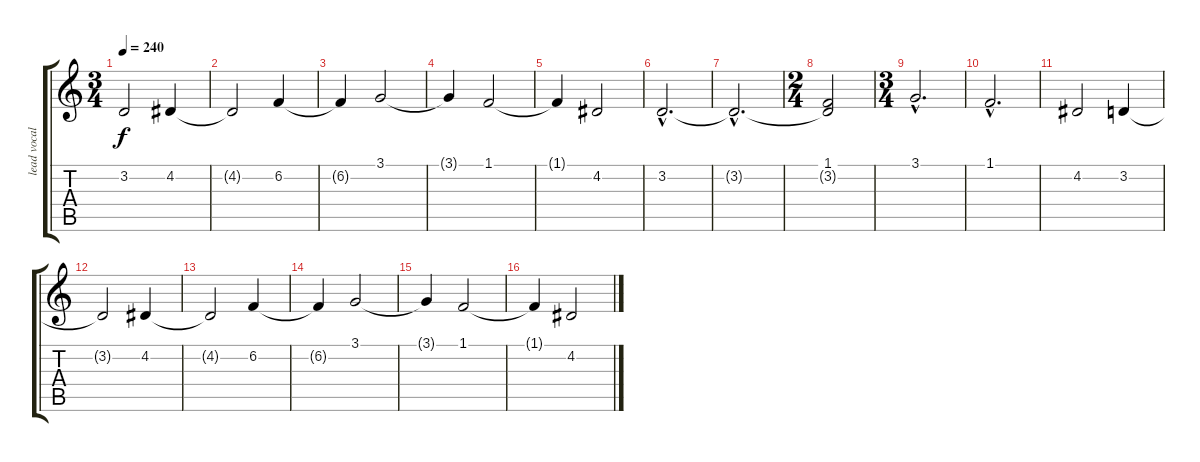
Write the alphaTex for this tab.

\track ("lead vocals(fabio lione)" "lead vocal") {instrument flute}
\staff {score tabs}
\tuning (E4 B3 G3 D3 A2 E2) {hide}
\ts (3 4)
\tempo 240
\clef g2
\ks c
3.2{t}.2{dy f} 4.2.4 |
4.2{t}.2 6.2.4 |
6.2{t}.4 3.1.2 |
3.1{t}.4 1.1.2 |
1.1{t}.4 4.2.2 |
3.2{hac}.2{d} |
3.2{hac t}.2{d} |
\ts (2 4)
(1.1 3.2{t}).2 |
\ts (3 4)
3.1{hac}.2{d} |
1.1{hac}.2{d} |
4.2.2 3.2.4 |
3.2{t}.2 4.2.4 |
4.2{t}.2 6.2.4 |
6.2{t}.4 3.1.2 |
3.1{t}.4 1.1.2 |
1.1{t}.4 4.2.2
